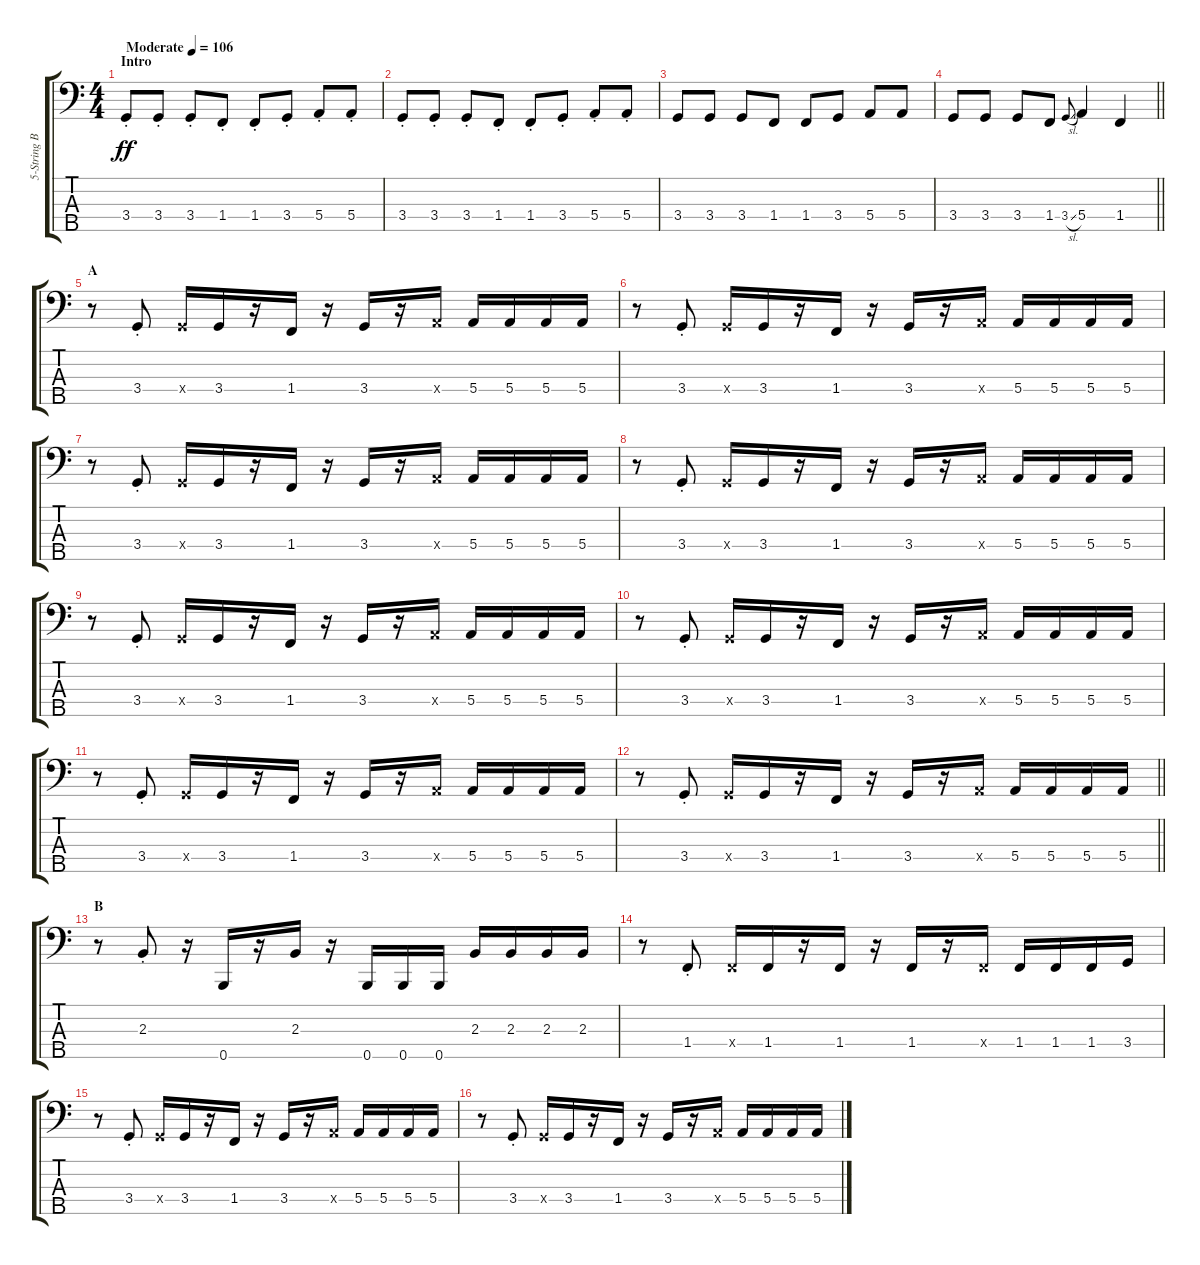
\track ("5-String Bass" "5-String B") {instrument electricbassfinger}
\staff {score tabs}
\tuning (G2 D2 A1 E1 B0) {hide}
\ts (4 4)
\section ("" "Intro")
\tempo (106 "Moderate")
\clef f4
\ks c
3.4{st}.8{dy ff instrument electricbassfinger} 3.4{st}.8 3.4{st}.8 1.4{st}.8 1.4{st}.8 3.4{st}.8 5.4{st}.8 5.4{st}.8 |
3.4{st}.8 3.4{st}.8 3.4{st}.8 1.4{st}.8 1.4{st}.8 3.4{st}.8 5.4{st}.8 5.4{st}.8 |
3.4.8 3.4.8 3.4.8 1.4.8 1.4.8 3.4.8 5.4.8 5.4.8 |
\barLineRight lightlight
3.4.8 3.4.8 3.4.8 1.4.8 3.4{sl}.8{gr onbeat} 5.4.4 1.4.4 |
\section ("" "A")
r.8 3.4{st}.8 3.4{x}.16 3.4.16 r.16 1.4.16 r.16 3.4.16 r.16 5.4{x}.16 5.4.16 5.4.16 5.4.16 5.4.16 |
r.8 3.4{st}.8 3.4{x}.16 3.4.16 r.16 1.4.16 r.16 3.4.16 r.16 5.4{x}.16 5.4.16 5.4.16 5.4.16 5.4.16 |
r.8 3.4{st}.8 3.4{x}.16 3.4.16 r.16 1.4.16 r.16 3.4.16 r.16 5.4{x}.16 5.4.16 5.4.16 5.4.16 5.4.16 |
r.8 3.4{st}.8 3.4{x}.16 3.4.16 r.16 1.4.16 r.16 3.4.16 r.16 5.4{x}.16 5.4.16 5.4.16 5.4.16 5.4.16 |
r.8 3.4{st}.8 3.4{x}.16 3.4.16 r.16 1.4.16 r.16 3.4.16 r.16 5.4{x}.16 5.4.16 5.4.16 5.4.16 5.4.16 |
r.8 3.4{st}.8 3.4{x}.16 3.4.16 r.16 1.4.16 r.16 3.4.16 r.16 5.4{x}.16 5.4.16 5.4.16 5.4.16 5.4.16 |
r.8 3.4{st}.8 3.4{x}.16 3.4.16 r.16 1.4.16 r.16 3.4.16 r.16 5.4{x}.16 5.4.16 5.4.16 5.4.16 5.4.16 |
\barLineRight lightlight
r.8 3.4{st}.8 3.4{x}.16 3.4.16 r.16 1.4.16 r.16 3.4.16 r.16 5.4{x}.16 5.4.16 5.4.16 5.4.16 5.4.16 |
\section ("" "B")
r.8 2.3{st}.8 r.16 0.5.16 r.16 2.3.16 r.16 0.5.16 0.5.16 0.5.16 2.3.16 2.3.16 2.3.16 2.3.16 |
r.8 1.4{st}.8 1.4{x}.16 1.4.16 r.16 1.4.16 r.16 1.4.16 r.16 1.4{x}.16 1.4.16 1.4.16 1.4.16 3.4.16 |
r.8 3.4{st}.8 3.4{x}.16 3.4.16 r.16 1.4.16 r.16 3.4.16 r.16 5.4{x}.16 5.4.16 5.4.16 5.4.16 5.4.16 |
r.8 3.4{st}.8 3.4{x}.16 3.4.16 r.16 1.4.16 r.16 3.4.16 r.16 5.4{x}.16 5.4.16 5.4.16 5.4.16 5.4.16
